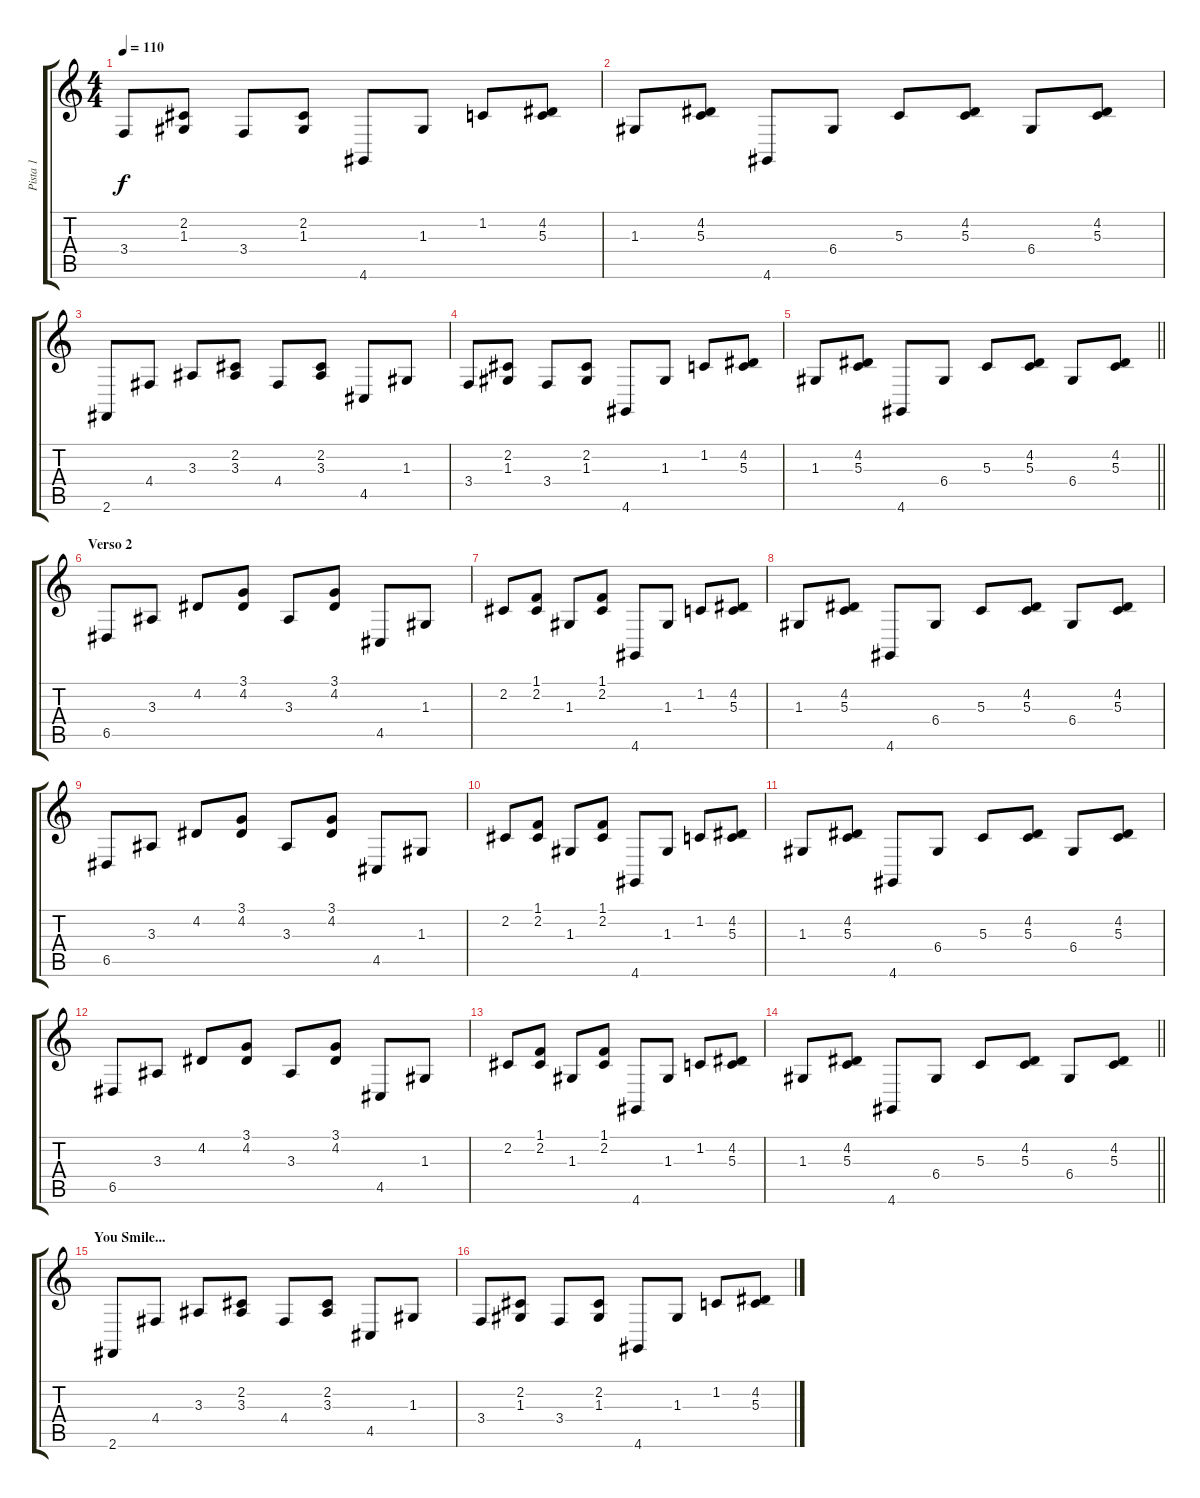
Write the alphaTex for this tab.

\track ("Pista 1" "Pista 1") {instrument acousticgrandpiano}
\staff {score tabs}
\tuning (E4 B3 G3 D3 A2 E2) {hide}
\ts (4 4)
\tempo 110
\clef g2
\ks c
3.4.8{dy f} (2.2 1.3).8 3.4.8 (2.2 1.3).8 4.6.8 1.3.8 1.2.8 (4.2 5.3).8 |
1.3.8 (4.2 5.3).8 4.6.8 6.4.8 5.3.8 (4.2 5.3).8 6.4.8 (4.2 5.3).8 |
2.6.8 4.4.8 3.3.8 (2.2 3.3).8 4.4.8 (2.2 3.3).8 4.5.8 1.3.8 |
3.4.8 (2.2 1.3).8 3.4.8 (2.2 1.3).8 4.6.8 1.3.8 1.2.8 (4.2 5.3).8 |
\barLineRight lightlight
1.3.8 (4.2 5.3).8 4.6.8 6.4.8 5.3.8 (4.2 5.3).8 6.4.8 (4.2 5.3).8 |
\section ("" "Verso 2")
6.5.8 3.3.8 4.2.8 (3.1 4.2).8 3.3.8 (3.1 4.2).8 4.5.8 1.3.8 |
2.2.8 (1.1 2.2).8 1.3.8 (1.1 2.2).8 4.6.8 1.3.8 1.2.8 (4.2 5.3).8 |
1.3.8 (4.2 5.3).8 4.6.8 6.4.8 5.3.8 (4.2 5.3).8 6.4.8 (4.2 5.3).8 |
6.5.8 3.3.8 4.2.8 (3.1 4.2).8 3.3.8 (3.1 4.2).8 4.5.8 1.3.8 |
2.2.8 (1.1 2.2).8 1.3.8 (1.1 2.2).8 4.6.8 1.3.8 1.2.8 (4.2 5.3).8 |
1.3.8 (4.2 5.3).8 4.6.8 6.4.8 5.3.8 (4.2 5.3).8 6.4.8 (4.2 5.3).8 |
6.5.8 3.3.8 4.2.8 (3.1 4.2).8 3.3.8 (3.1 4.2).8 4.5.8 1.3.8 |
2.2.8 (1.1 2.2).8 1.3.8 (1.1 2.2).8 4.6.8 1.3.8 1.2.8 (4.2 5.3).8 |
\barLineRight lightlight
1.3.8 (4.2 5.3).8 4.6.8 6.4.8 5.3.8 (4.2 5.3).8 6.4.8 (4.2 5.3).8 |
\section ("" "You Smile...")
2.6.8 4.4.8 3.3.8 (2.2 3.3).8 4.4.8 (2.2 3.3).8 4.5.8 1.3.8 |
3.4.8 (2.2 1.3).8 3.4.8 (2.2 1.3).8 4.6.8 1.3.8 1.2.8 (4.2 5.3).8
